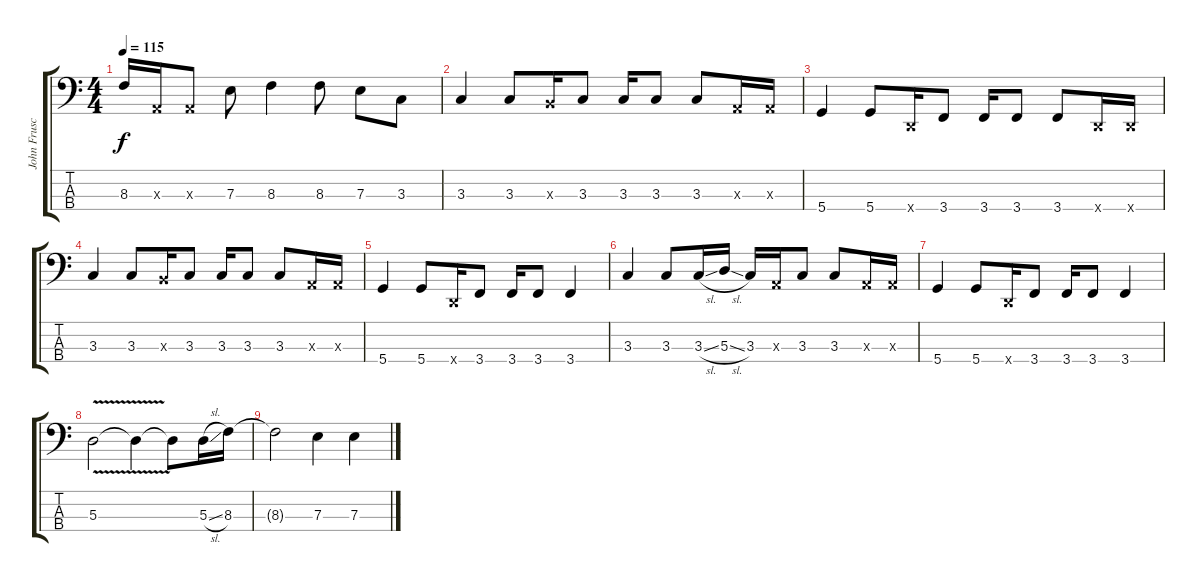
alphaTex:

\track ("John Frusciante" "John Frusc") {instrument electricbassfinger}
\staff {score tabs}
\tuning (G2 D2 A1 D1) {hide}
\ts (4 4)
\tempo 115
\clef f4
\ks c
8.3{t}.16{dy f} 0.3{x}.16 0.3{x}.8 7.3.8 8.3.4 8.3.8 7.3.8 3.3.8 |
3.3.4 3.3.8 2.3{x}.16 3.3.8 3.3.16 3.3.8 3.3.8 0.3{x}.16 0.3{x}.16 |
5.4.4 5.4.8 0.4{x}.16 3.4.8 3.4.16 3.4.8 3.4.8 0.4{x}.16 0.4{x}.16 |
3.3.4 3.3.8 2.3{x}.16 3.3.8 3.3.16 3.3.8 3.3.8 0.3{x}.16 0.3{x}.16 |
5.4.4 5.4.8 0.4{x}.16 3.4.8 3.4.16 3.4.8 3.4.4 |
3.3.4 3.3.8 3.3{sl}.16 5.3{sl}.16 3.3.16 0.3{x}.16 3.3.8 3.3.8 0.3{x}.16 0.3{x}.16 |
5.4.4{volume 7 instrument electricbassfinger} 5.4.8 0.4{x}.16 3.4.8 3.4.16 3.4.8 3.4.4 |
5.3{v}.2 5.3{t}.4 5.3{t}.8 5.3{sl}.16 8.3.16 |
8.3{t}.2 7.3.4 7.3.4
